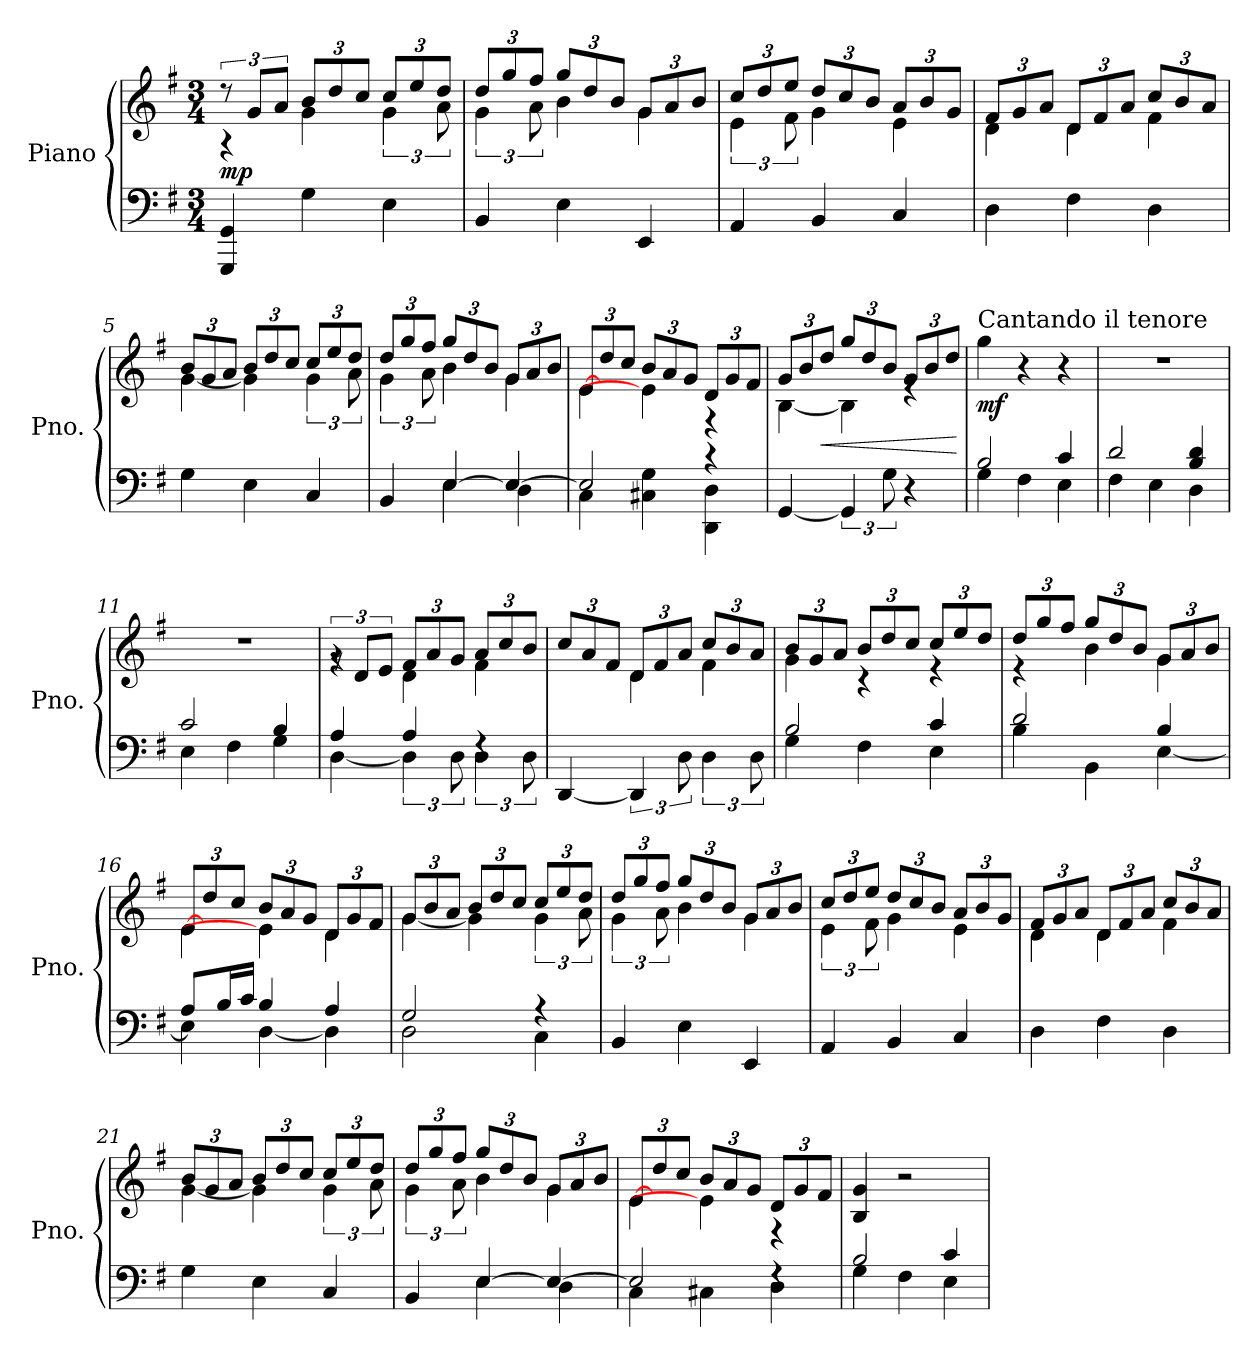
**kern	**kern	**dynam
*part1	*part1	*part1
*staff2	*staff1	*staff1/2
*I"Piano	*	*
*I'Pno.	*	*
*clefF4	*clefG2	*
*k[f#]	*k[f#]	*
*M3/4	*M3/4	*
*MM69	*MM69	*
=1	=1	=1
*	*^	*
!	!	!	!LO:DY:a=2
4GGG/ 4GG/	12r	4r	mp
.	12g/L	.	.
.	12a/J	.	.
*	*Xbrackettup	*	*
4G\	12b/L	4g\	.
.	12dd/	.	.
.	12cc/J	.	.
*	*	*brackettup	*
4E\	12cc/L	6g\	.
.	12ee/	.	.
.	12dd/J	12a\	.
=2	=2	=2	=2
*	*Xbrackettup	*brackettup	*
4BB/	12dd/L	6g\	.
.	12gg/	.	.
.	12ff#/J	12a\	.
*	*Xbrackettup	*	*
4E\	12gg/L	4b\	.
.	12dd/	.	.
.	12b/J	.	.
4EE/	12g/L	4g\	.
.	12a/	.	.
.	12b/J	.	.
=3	=3	=3	=3
*	*	*brackettup	*
4AA/	12cc/L	6e\	.
.	12dd/	.	.
.	12ee/J	12f#\	.
*	*Xbrackettup	*	*
4BB/	12dd/L	4g\	.
.	12cc/	.	.
.	12b/J	.	.
4C/	12a/L	4e\	.
.	12b/	.	.
.	12g/J	.	.
=4	=4	=4	=4
4D\	12f#/L	4d\	.
.	12g/	.	.
.	12a/J	.	.
4F#\	12d/L	4d\	.
.	12f#/	.	.
.	12a/J	.	.
4D\	12cc/L	4f#\	.
.	12b/	.	.
.	12a/J	.	.
=5	=5	=5	=5
4G\	12b/L	[4g\	.
.	12g/	.	.
.	12a/J	.	.
4E\	12b/L	4g\]	.
.	12dd/	.	.
.	12cc/J	.	.
*	*	*brackettup	*
4C/	12cc/L	6g\	.
.	12ee/	.	.
.	12dd/J	12a\	.
!!LO:LB:g=z	!!
=6	=6	=6	=6
*^	*	*	*
*	*	*Xbrackettup	*brackettup	*
4BB/	4ryy	12dd/L	6g\	.
.	.	12gg/	.	.
.	.	12ff#/J	12a\	.
*	*	*Xbrackettup	*	*
[4E/	4E\	12gg/L	4b\	.
.	.	12dd/	.	.
.	.	12b/J	.	.
4E/_	4D\	12g/L	4g\	.
.	.	12a/	.	.
.	.	12b/J	.	.
=7	=7	=7	=7	=7
2E/]	4C\	[12e/L	4e\	.
.	.	12dd/	.	.
.	.	12cc/J	.	.
.	4C#X\ 4G\	12b/L	4e\]	.
.	.	12a/	.	.
.	.	12g/J	.	.
4r	4DD\ 4D\	12d/L	4r	.
.	.	12g/	.	.
.	.	12f#/J	.	.
*v	*v	*	*	*
=8	=8	=8	=8
[4GG/	12g/L	[4B\	.
.	12b/	.	.
!	!	!	!LO:HP:b
.	12dd/J	.	<
6GG/]	12gg/L	4B\]	.
.	12dd/	.	.
12G\	12b/J	.	.
4r	12g/L	4re	.
.	12b/	.	.
.	12dd/J	.	.
*	*v	*v	*
.	.	[
=9	=9	=9
*^	*	*
!	!	!LO:TX:a:t=Cantando il tenore	!
!	!	!	!LO:DY:b
2B/	4G\	4gg\	mf
.	4F#\	4r	.
4c/	4E\	4r	.
=10	=10	=10	=10
2d/	4F#\	2.r	.
.	4E\	.	.
4B/ 4d/	4D\	.	.
=11	=11	=11	=11
2c/	4E\	2.r	.
.	4F#\	.	.
4B/	4G\	.	.
=12	=12	=12	=12
*	*	*brackettup	*
*	*	*^	*
4A/	[4D\	12rg	4rg	.
.	.	12d/L	.	.
.	.	12e/J	.	.
*	*	*Xbrackettup	*	*
4A/	6D\]	12f#/L	4d\	.
.	.	12a/	.	.
.	12D\	12g/J	.	.
4rF	6D\	12a/L	4f#\	.
.	.	12cc/	.	.
.	12D\	12b/J	.	.
*v	*v	*	*	*
!!LO:LB:g=z	!!
=13	=13	=13	=13
[4DD/	12cc/L	4ryy	.
.	12a/	.	.
.	12f#/J	.	.
6DD/]	12d/L	4d\	.
.	12f#/	.	.
12D\	12a/J	.	.
6D\	12cc/L	4f#\	.
.	12b/	.	.
12D\	12a/J	.	.
=14	=14	=14	=14
*^	*	*	*
2B/	4G\	12b/L	4g\	.
.	.	12g/	.	.
.	.	12a/J	.	.
.	4F#\	12b/L	4r	.
.	.	12dd/	.	.
.	.	12cc/J	.	.
4c/	4E\	12cc/L	4r	.
.	.	12ee/	.	.
.	.	12dd/J	.	.
=15	=15	=15	=15	=15
2d/	4B\	12dd/L	4r	.
.	.	12gg/	.	.
.	.	12ff#/J	.	.
.	4BB\	12gg/L	4b\	.
.	.	12dd/	.	.
.	.	12b/J	.	.
4B/	[4E\	12g/L	4g\	.
.	.	12a/	.	.
.	.	12b/J	.	.
=16	=16	=16	=16	=16
8A/L	4E\]	[12e/L	4e\	.
.	.	12dd/	.	.
16B/L	.	.	.	.
.	.	12cc/J	.	.
16c/JJ	.	.	.	.
4B/	[4D\	12b/L	4e\]	.
.	.	12a/	.	.
.	.	12g/J	.	.
4A/	4D\]	12d/L	4d\	.
.	.	12g/	.	.
.	.	12f#/J	.	.
=17	=17	=17	=17	=17
2G/	2D\	12g/L	[4g\	.
.	.	12b/	.	.
.	.	12a/J	.	.
.	.	12b/L	4g\]	.
.	.	12dd/	.	.
.	.	12cc/J	.	.
*	*	*	*brackettup	*
4r	4C\	12cc/L	6g\	.
.	.	12ee/	.	.
.	.	12dd/J	12a\	.
*v	*v	*	*	*
!!LO:LB:g=z	!!
=18	=18	=18	=18
*	*Xbrackettup	*brackettup	*
4BB/	12dd/L	6g\	.
.	12gg/	.	.
.	12ff#/J	12a\	.
*	*Xbrackettup	*	*
4E\	12gg/L	4b\	.
.	12dd/	.	.
.	12b/J	.	.
4EE/	12g/L	4g\	.
.	12a/	.	.
.	12b/J	.	.
=19	=19	=19	=19
*	*	*brackettup	*
4AA/	12cc/L	6e\	.
.	12dd/	.	.
.	12ee/J	12f#\	.
*	*Xbrackettup	*	*
4BB/	12dd/L	4g\	.
.	12cc/	.	.
.	12b/J	.	.
4C/	12a/L	4e\	.
.	12b/	.	.
.	12g/J	.	.
=20	=20	=20	=20
4D\	12f#/L	4d\	.
.	12g/	.	.
.	12a/J	.	.
4F#\	12d/L	4d\	.
.	12f#/	.	.
.	12a/J	.	.
4D\	12cc/L	4f#\	.
.	12b/	.	.
.	12a/J	.	.
=21	=21	=21	=21
4G\	12b/L	[4g\	.
.	12g/	.	.
.	12a/J	.	.
4E\	12b/L	4g\]	.
.	12dd/	.	.
.	12cc/J	.	.
*	*	*brackettup	*
4C/	12cc/L	6g\	.
.	12ee/	.	.
.	12dd/J	12a\	.
=22	=22	=22	=22
*^	*	*	*
*	*	*Xbrackettup	*brackettup	*
4BB/	4ryy	12dd/L	6g\	.
.	.	12gg/	.	.
.	.	12ff#/J	12a\	.
*	*	*Xbrackettup	*	*
[4E/	4E\	12gg/L	4b\	.
.	.	12dd/	.	.
.	.	12b/J	.	.
4E/_	4D\	12g/L	4g\	.
.	.	12a/	.	.
.	.	12b/J	.	.
=23	=23	=23	=23	=23
2E/]	4C\	[12e/L	4e\	.
.	.	12dd/	.	.
.	.	12cc/J	.	.
.	4C#X\	12b/L	4e\]	.
.	.	12a/	.	.
.	.	12g/J	.	.
4rF	4D\	12d/L	4r	.
.	.	12g/	.	.
.	.	12f#/J	.	.
*	*	*v	*v	*
!!LO:LB:g=z
=24	=24	=24	=24
2B/	4G\	4B/ 4g/	.
.	4F#\	2r	.
4c/	4E\	.	.
*v	*v	*	*
=	=	=
*-	*-	*-
